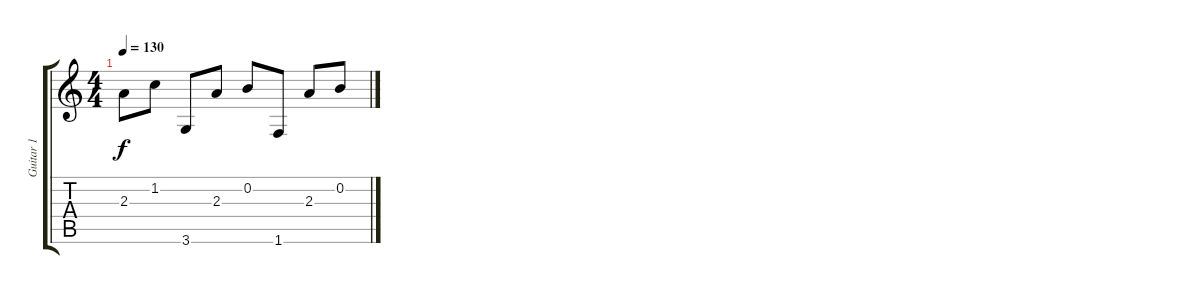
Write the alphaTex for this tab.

\track ("Guitar 1" "Guitar 1") {instrument acousticguitarnylon}
\staff {score tabs}
\tuning (E4 B3 G3 D3 A2 E2) {hide}
\ts (4 4)
\tempo 130
\clef g2
\ks c
2.3.8{dy f} 1.2.8 3.6.8 2.3.8 0.2.8 1.6.8 2.3.8 0.2.8
